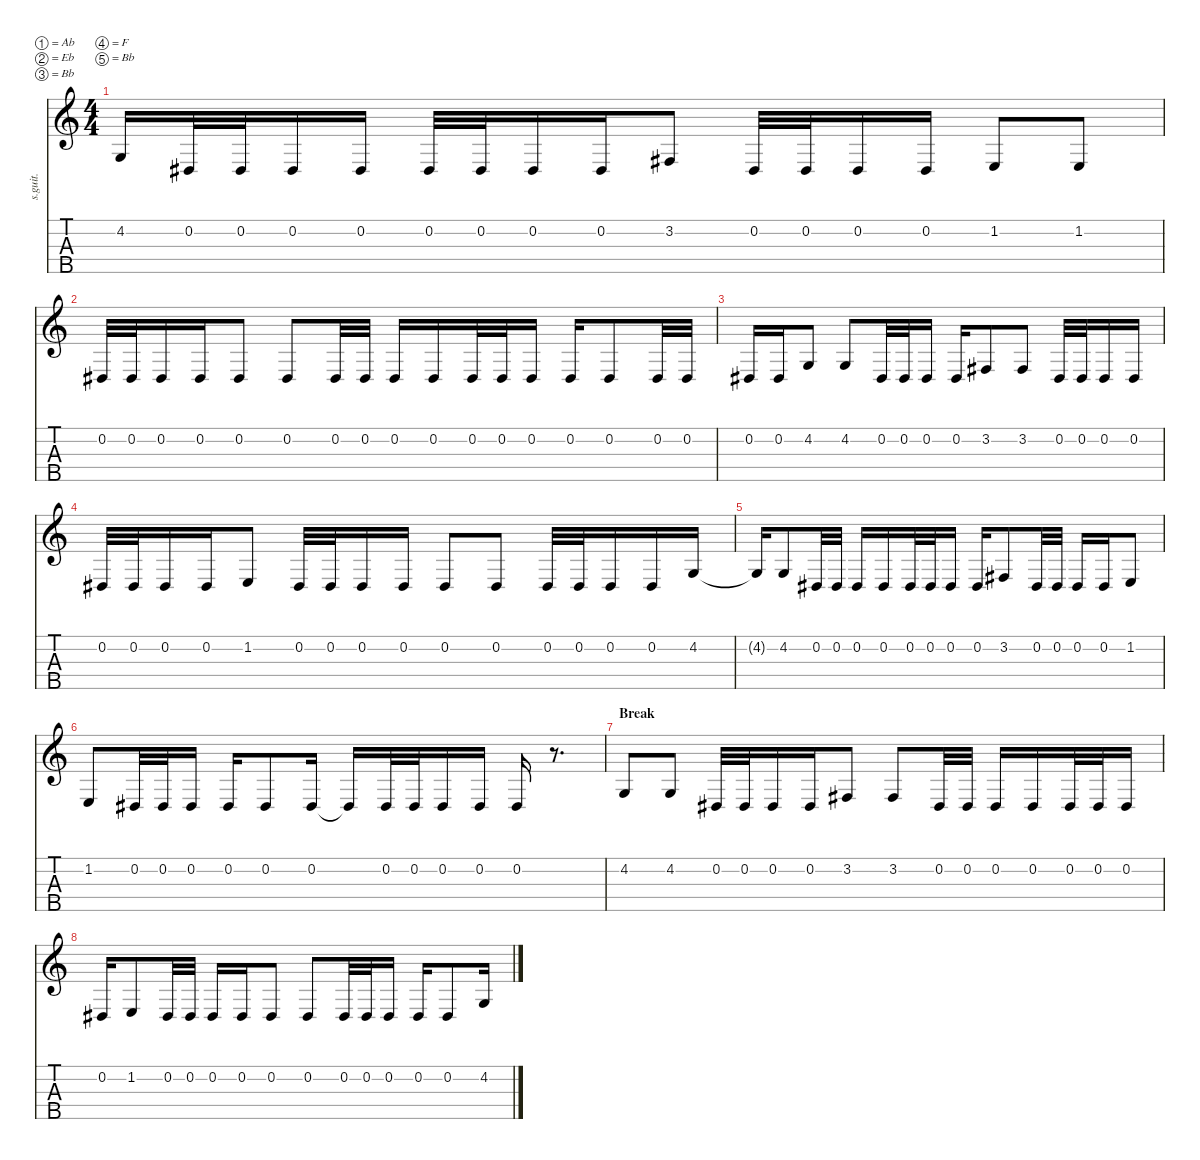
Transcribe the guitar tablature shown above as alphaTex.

\defaultSystemsLayout 4
\hideDynamics
\bracketExtendMode nobrackets
\track ("Dick Lovgren (Bass)" "s.guit.") {instrument electricbasspick}
\staff {score tabs}
\tuning (Ab2 Eb2 Bb1 F1 Bb0)
\ts (4 4)
\tempo (115 hide)
\clef g2
\ks c
4.2{t}.16{lyrics (0 "") lyrics (1 "") lyrics (2 "") lyrics (3 "") lyrics (4 "") dy f} 0.2{acc #}.32{lyrics (0 "") lyrics (1 "") lyrics (2 "") lyrics (3 "") lyrics (4 "")} 0.2{acc #}.32{lyrics (0 "") lyrics (1 "") lyrics (2 "") lyrics (3 "") lyrics (4 "")} 0.2{acc #}.16{lyrics (0 "") lyrics (1 "") lyrics (2 "") lyrics (3 "") lyrics (4 "")} 0.2{acc #}.16{lyrics (0 "") lyrics (1 "") lyrics (2 "") lyrics (3 "") lyrics (4 "")} 0.2{acc #}.32{lyrics (0 "") lyrics (1 "") lyrics (2 "") lyrics (3 "") lyrics (4 "")} 0.2{acc #}.32{lyrics (0 "") lyrics (1 "") lyrics (2 "") lyrics (3 "") lyrics (4 "")} 0.2{acc #}.16{lyrics (0 "") lyrics (1 "") lyrics (2 "") lyrics (3 "") lyrics (4 "")} 0.2{acc #}.16{lyrics (0 "") lyrics (1 "") lyrics (2 "") lyrics (3 "") lyrics (4 "")} 3.2{acc #}.8{lyrics (0 "") lyrics (1 "") lyrics (2 "") lyrics (3 "") lyrics (4 "")} 0.2{acc #}.32{lyrics (0 "") lyrics (1 "") lyrics (2 "") lyrics (3 "") lyrics (4 "")} 0.2{acc #}.32{lyrics (0 "") lyrics (1 "") lyrics (2 "") lyrics (3 "") lyrics (4 "")} 0.2{acc #}.16{lyrics (0 "") lyrics (1 "") lyrics (2 "") lyrics (3 "") lyrics (4 "")} 0.2{acc #}.16{lyrics (0 "") lyrics (1 "") lyrics (2 "") lyrics (3 "") lyrics (4 "")} 1.2.8{lyrics (0 "") lyrics (1 "") lyrics (2 "") lyrics (3 "") lyrics (4 "")} 1.2.8{lyrics (0 "") lyrics (1 "") lyrics (2 "") lyrics (3 "") lyrics (4 "")} |
0.2{acc #}.32{lyrics (0 "") lyrics (1 "") lyrics (2 "") lyrics (3 "") lyrics (4 "")} 0.2{acc #}.32{lyrics (0 "") lyrics (1 "") lyrics (2 "") lyrics (3 "") lyrics (4 "")} 0.2{acc #}.16{lyrics (0 "") lyrics (1 "") lyrics (2 "") lyrics (3 "") lyrics (4 "")} 0.2{acc #}.16{lyrics (0 "") lyrics (1 "") lyrics (2 "") lyrics (3 "") lyrics (4 "")} 0.2{acc #}.8{lyrics (0 "") lyrics (1 "") lyrics (2 "") lyrics (3 "") lyrics (4 "")} 0.2{acc #}.8{lyrics (0 "") lyrics (1 "") lyrics (2 "") lyrics (3 "") lyrics (4 "")} 0.2{acc #}.32{lyrics (0 "") lyrics (1 "") lyrics (2 "") lyrics (3 "") lyrics (4 "")} 0.2{acc #}.32{lyrics (0 "") lyrics (1 "") lyrics (2 "") lyrics (3 "") lyrics (4 "")} 0.2{acc #}.16{lyrics (0 "") lyrics (1 "") lyrics (2 "") lyrics (3 "") lyrics (4 "")} 0.2{acc #}.16{lyrics (0 "") lyrics (1 "") lyrics (2 "") lyrics (3 "") lyrics (4 "")} 0.2{acc #}.32{lyrics (0 "") lyrics (1 "") lyrics (2 "") lyrics (3 "") lyrics (4 "")} 0.2{acc #}.32{lyrics (0 "") lyrics (1 "") lyrics (2 "") lyrics (3 "") lyrics (4 "")} 0.2{acc #}.16{lyrics (0 "") lyrics (1 "") lyrics (2 "") lyrics (3 "") lyrics (4 "")} 0.2{acc #}.16{lyrics (0 "") lyrics (1 "") lyrics (2 "") lyrics (3 "") lyrics (4 "")} 0.2{acc #}.8{lyrics (0 "") lyrics (1 "") lyrics (2 "") lyrics (3 "") lyrics (4 "")} 0.2{acc #}.32{lyrics (0 "") lyrics (1 "") lyrics (2 "") lyrics (3 "") lyrics (4 "")} 0.2{acc #}.32{lyrics (0 "") lyrics (1 "") lyrics (2 "") lyrics (3 "") lyrics (4 "")} |
0.2{acc #}.16{lyrics (0 "") lyrics (1 "") lyrics (2 "") lyrics (3 "") lyrics (4 "")} 0.2{acc #}.16{lyrics (0 "") lyrics (1 "") lyrics (2 "") lyrics (3 "") lyrics (4 "")} 4.2.8{lyrics (0 "") lyrics (1 "") lyrics (2 "") lyrics (3 "") lyrics (4 "")} 4.2.8{lyrics (0 "") lyrics (1 "") lyrics (2 "") lyrics (3 "") lyrics (4 "")} 0.2{acc #}.32{lyrics (0 "") lyrics (1 "") lyrics (2 "") lyrics (3 "") lyrics (4 "")} 0.2{acc #}.32{lyrics (0 "") lyrics (1 "") lyrics (2 "") lyrics (3 "") lyrics (4 "")} 0.2{acc #}.16{lyrics (0 "") lyrics (1 "") lyrics (2 "") lyrics (3 "") lyrics (4 "")} 0.2{acc #}.16{lyrics (0 "") lyrics (1 "") lyrics (2 "") lyrics (3 "") lyrics (4 "")} 3.2{acc #}.8{lyrics (0 "") lyrics (1 "") lyrics (2 "") lyrics (3 "") lyrics (4 "")} 3.2{acc #}.8{lyrics (0 "") lyrics (1 "") lyrics (2 "") lyrics (3 "") lyrics (4 "")} 0.2{acc #}.32{lyrics (0 "") lyrics (1 "") lyrics (2 "") lyrics (3 "") lyrics (4 "")} 0.2{acc #}.32{lyrics (0 "") lyrics (1 "") lyrics (2 "") lyrics (3 "") lyrics (4 "")} 0.2{acc #}.16{lyrics (0 "") lyrics (1 "") lyrics (2 "") lyrics (3 "") lyrics (4 "")} 0.2{acc #}.16{lyrics (0 "") lyrics (1 "") lyrics (2 "") lyrics (3 "") lyrics (4 "")} |
0.2{acc #}.32{lyrics (0 "") lyrics (1 "") lyrics (2 "") lyrics (3 "") lyrics (4 "")} 0.2{acc #}.32{lyrics (0 "") lyrics (1 "") lyrics (2 "") lyrics (3 "") lyrics (4 "")} 0.2{acc #}.16{lyrics (0 "") lyrics (1 "") lyrics (2 "") lyrics (3 "") lyrics (4 "")} 0.2{acc #}.16{lyrics (0 "") lyrics (1 "") lyrics (2 "") lyrics (3 "") lyrics (4 "")} 1.2.8{lyrics (0 "") lyrics (1 "") lyrics (2 "") lyrics (3 "") lyrics (4 "")} 0.2{acc #}.32{lyrics (0 "") lyrics (1 "") lyrics (2 "") lyrics (3 "") lyrics (4 "")} 0.2{acc #}.32{lyrics (0 "") lyrics (1 "") lyrics (2 "") lyrics (3 "") lyrics (4 "")} 0.2{acc #}.16{lyrics (0 "") lyrics (1 "") lyrics (2 "") lyrics (3 "") lyrics (4 "")} 0.2{acc #}.16{lyrics (0 "") lyrics (1 "") lyrics (2 "") lyrics (3 "") lyrics (4 "")} 0.2{acc #}.8{lyrics (0 "") lyrics (1 "") lyrics (2 "") lyrics (3 "") lyrics (4 "")} 0.2{acc #}.8{lyrics (0 "") lyrics (1 "") lyrics (2 "") lyrics (3 "") lyrics (4 "")} 0.2{acc #}.32{lyrics (0 "") lyrics (1 "") lyrics (2 "") lyrics (3 "") lyrics (4 "")} 0.2{acc #}.32{lyrics (0 "") lyrics (1 "") lyrics (2 "") lyrics (3 "") lyrics (4 "")} 0.2{acc #}.16{lyrics (0 "") lyrics (1 "") lyrics (2 "") lyrics (3 "") lyrics (4 "")} 0.2{acc #}.16{lyrics (0 "") lyrics (1 "") lyrics (2 "") lyrics (3 "") lyrics (4 "")} 4.2.16{lyrics (0 "") lyrics (1 "") lyrics (2 "") lyrics (3 "") lyrics (4 "")} |
4.2{t}.16{lyrics (0 "") lyrics (1 "") lyrics (2 "") lyrics (3 "") lyrics (4 "")} 4.2.8{lyrics (0 "") lyrics (1 "") lyrics (2 "") lyrics (3 "") lyrics (4 "")} 0.2{acc #}.32{lyrics (0 "") lyrics (1 "") lyrics (2 "") lyrics (3 "") lyrics (4 "")} 0.2{acc #}.32{lyrics (0 "") lyrics (1 "") lyrics (2 "") lyrics (3 "") lyrics (4 "")} 0.2{acc #}.16{lyrics (0 "") lyrics (1 "") lyrics (2 "") lyrics (3 "") lyrics (4 "")} 0.2{acc #}.16{lyrics (0 "") lyrics (1 "") lyrics (2 "") lyrics (3 "") lyrics (4 "")} 0.2{acc #}.32{lyrics (0 "") lyrics (1 "") lyrics (2 "") lyrics (3 "") lyrics (4 "")} 0.2{acc #}.32{lyrics (0 "") lyrics (1 "") lyrics (2 "") lyrics (3 "") lyrics (4 "")} 0.2{acc #}.16{lyrics (0 "") lyrics (1 "") lyrics (2 "") lyrics (3 "") lyrics (4 "")} 0.2{acc #}.16{lyrics (0 "") lyrics (1 "") lyrics (2 "") lyrics (3 "") lyrics (4 "")} 3.2{acc #}.8{lyrics (0 "") lyrics (1 "") lyrics (2 "") lyrics (3 "") lyrics (4 "")} 0.2{acc #}.32{lyrics (0 "") lyrics (1 "") lyrics (2 "") lyrics (3 "") lyrics (4 "")} 0.2{acc #}.32{lyrics (0 "") lyrics (1 "") lyrics (2 "") lyrics (3 "") lyrics (4 "")} 0.2{acc #}.16{lyrics (0 "") lyrics (1 "") lyrics (2 "") lyrics (3 "") lyrics (4 "")} 0.2{acc #}.16{lyrics (0 "") lyrics (1 "") lyrics (2 "") lyrics (3 "") lyrics (4 "")} 1.2.8{lyrics (0 "") lyrics (1 "") lyrics (2 "") lyrics (3 "") lyrics (4 "")} |
1.2.8{lyrics (0 "") lyrics (1 "") lyrics (2 "") lyrics (3 "") lyrics (4 "")} 0.2{acc #}.32{lyrics (0 "") lyrics (1 "") lyrics (2 "") lyrics (3 "") lyrics (4 "")} 0.2{acc #}.32{lyrics (0 "") lyrics (1 "") lyrics (2 "") lyrics (3 "") lyrics (4 "")} 0.2{acc #}.16{lyrics (0 "") lyrics (1 "") lyrics (2 "") lyrics (3 "") lyrics (4 "")} 0.2{acc #}.16{lyrics (0 "") lyrics (1 "") lyrics (2 "") lyrics (3 "") lyrics (4 "")} 0.2{acc #}.8{lyrics (0 "") lyrics (1 "") lyrics (2 "") lyrics (3 "") lyrics (4 "")} 0.2{acc #}.16{lyrics (0 "") lyrics (1 "") lyrics (2 "") lyrics (3 "") lyrics (4 "")} 0.2{t acc #}.16{lyrics (0 "") lyrics (1 "") lyrics (2 "") lyrics (3 "") lyrics (4 "")} 0.2{acc #}.32{lyrics (0 "") lyrics (1 "") lyrics (2 "") lyrics (3 "") lyrics (4 "")} 0.2{acc #}.32{lyrics (0 "") lyrics (1 "") lyrics (2 "") lyrics (3 "") lyrics (4 "")} 0.2{acc #}.16{lyrics (0 "") lyrics (1 "") lyrics (2 "") lyrics (3 "") lyrics (4 "")} 0.2{acc #}.16{lyrics (0 "") lyrics (1 "") lyrics (2 "") lyrics (3 "") lyrics (4 "")} 0.2{acc #}.16{lyrics (0 "") lyrics (1 "") lyrics (2 "") lyrics (3 "") lyrics (4 "")} r.8{d} |
\section ("" "Break")
4.2.8{lyrics (0 "") lyrics (1 "") lyrics (2 "") lyrics (3 "") lyrics (4 "")} 4.2.8{lyrics (0 "") lyrics (1 "") lyrics (2 "") lyrics (3 "") lyrics (4 "")} 0.2{acc #}.32{lyrics (0 "") lyrics (1 "") lyrics (2 "") lyrics (3 "") lyrics (4 "")} 0.2{acc #}.32{lyrics (0 "") lyrics (1 "") lyrics (2 "") lyrics (3 "") lyrics (4 "")} 0.2{acc #}.16{lyrics (0 "") lyrics (1 "") lyrics (2 "") lyrics (3 "") lyrics (4 "")} 0.2{acc #}.16{lyrics (0 "") lyrics (1 "") lyrics (2 "") lyrics (3 "") lyrics (4 "")} 3.2{acc #}.8{lyrics (0 "") lyrics (1 "") lyrics (2 "") lyrics (3 "") lyrics (4 "")} 3.2{acc #}.8{lyrics (0 "") lyrics (1 "") lyrics (2 "") lyrics (3 "") lyrics (4 "")} 0.2{acc #}.32{lyrics (0 "") lyrics (1 "") lyrics (2 "") lyrics (3 "") lyrics (4 "")} 0.2{acc #}.32{lyrics (0 "") lyrics (1 "") lyrics (2 "") lyrics (3 "") lyrics (4 "")} 0.2{acc #}.16{lyrics (0 "") lyrics (1 "") lyrics (2 "") lyrics (3 "") lyrics (4 "")} 0.2{acc #}.16{lyrics (0 "") lyrics (1 "") lyrics (2 "") lyrics (3 "") lyrics (4 "")} 0.2{acc #}.32{lyrics (0 "") lyrics (1 "") lyrics (2 "") lyrics (3 "") lyrics (4 "")} 0.2{acc #}.32{lyrics (0 "") lyrics (1 "") lyrics (2 "") lyrics (3 "") lyrics (4 "")} 0.2{acc #}.16{lyrics (0 "") lyrics (1 "") lyrics (2 "") lyrics (3 "") lyrics (4 "")} |
0.2{acc #}.16{lyrics (0 "") lyrics (1 "") lyrics (2 "") lyrics (3 "") lyrics (4 "")} 1.2.8{lyrics (0 "") lyrics (1 "") lyrics (2 "") lyrics (3 "") lyrics (4 "")} 0.2{acc #}.32{lyrics (0 "") lyrics (1 "") lyrics (2 "") lyrics (3 "") lyrics (4 "")} 0.2{acc #}.32{lyrics (0 "") lyrics (1 "") lyrics (2 "") lyrics (3 "") lyrics (4 "")} 0.2{acc #}.16{lyrics (0 "") lyrics (1 "") lyrics (2 "") lyrics (3 "") lyrics (4 "")} 0.2{acc #}.16{lyrics (0 "") lyrics (1 "") lyrics (2 "") lyrics (3 "") lyrics (4 "")} 0.2{acc #}.8{lyrics (0 "") lyrics (1 "") lyrics (2 "") lyrics (3 "") lyrics (4 "")} 0.2{acc #}.8{lyrics (0 "") lyrics (1 "") lyrics (2 "") lyrics (3 "") lyrics (4 "")} 0.2{acc #}.32{lyrics (0 "") lyrics (1 "") lyrics (2 "") lyrics (3 "") lyrics (4 "")} 0.2{acc #}.32{lyrics (0 "") lyrics (1 "") lyrics (2 "") lyrics (3 "") lyrics (4 "")} 0.2{acc #}.16{lyrics (0 "") lyrics (1 "") lyrics (2 "") lyrics (3 "") lyrics (4 "")} 0.2{acc #}.16{lyrics (0 "") lyrics (1 "") lyrics (2 "") lyrics (3 "") lyrics (4 "")} 0.2{acc #}.8{lyrics (0 "") lyrics (1 "") lyrics (2 "") lyrics (3 "") lyrics (4 "")} 4.2.16{lyrics (0 "") lyrics (1 "") lyrics (2 "") lyrics (3 "") lyrics (4 "")}
